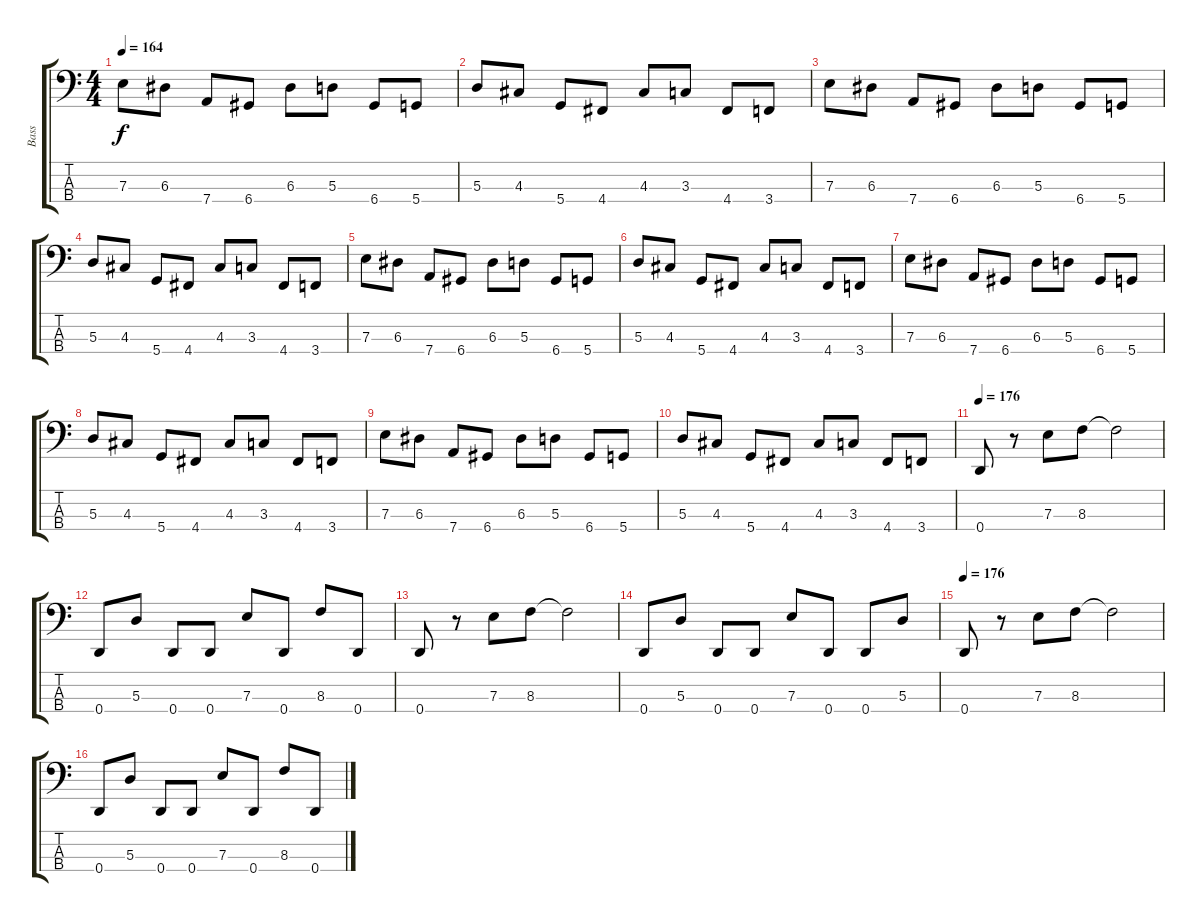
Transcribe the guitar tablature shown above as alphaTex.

\track ("Bass" "Bass") {instrument electricbassfinger}
\staff {score tabs}
\tuning (G2 D2 A1 D1) {hide}
\ts (4 4)
\tempo 164
\clef f4
\ks c
7.3.8{dy f} 6.3.8 7.4.8 6.4.8 6.3.8 5.3.8 6.4.8 5.4.8 |
5.3.8 4.3.8 5.4.8 4.4.8 4.3.8 3.3.8 4.4.8 3.4.8 |
7.3.8 6.3.8 7.4.8 6.4.8 6.3.8 5.3.8 6.4.8 5.4.8 |
5.3.8 4.3.8 5.4.8 4.4.8 4.3.8 3.3.8 4.4.8 3.4.8 |
7.3.8 6.3.8 7.4.8 6.4.8 6.3.8 5.3.8 6.4.8 5.4.8 |
5.3.8 4.3.8 5.4.8 4.4.8 4.3.8 3.3.8 4.4.8 3.4.8 |
7.3.8 6.3.8 7.4.8 6.4.8 6.3.8 5.3.8 6.4.8 5.4.8 |
5.3.8 4.3.8 5.4.8 4.4.8 4.3.8 3.3.8 4.4.8 3.4.8 |
7.3.8 6.3.8 7.4.8 6.4.8 6.3.8 5.3.8 6.4.8 5.4.8 |
5.3.8 4.3.8 5.4.8 4.4.8 4.3.8 3.3.8 4.4.8 3.4.8 |
\section ("" "")
\tempo 176
0.4.8 r.8 7.3.8 8.3.8 8.3{t}.2 |
0.4.8 5.3.8 0.4.8 0.4.8 7.3.8 0.4.8 8.3.8 0.4.8 |
0.4.8 r.8 7.3.8 8.3.8 8.3{t}.2 |
0.4.8 5.3.8 0.4.8 0.4.8 7.3.8 0.4.8 0.4.8 5.3.8 |
\tempo 176
0.4.8 r.8 7.3.8 8.3.8 8.3{t}.2 |
0.4.8 5.3.8 0.4.8 0.4.8 7.3.8 0.4.8 8.3.8 0.4.8
